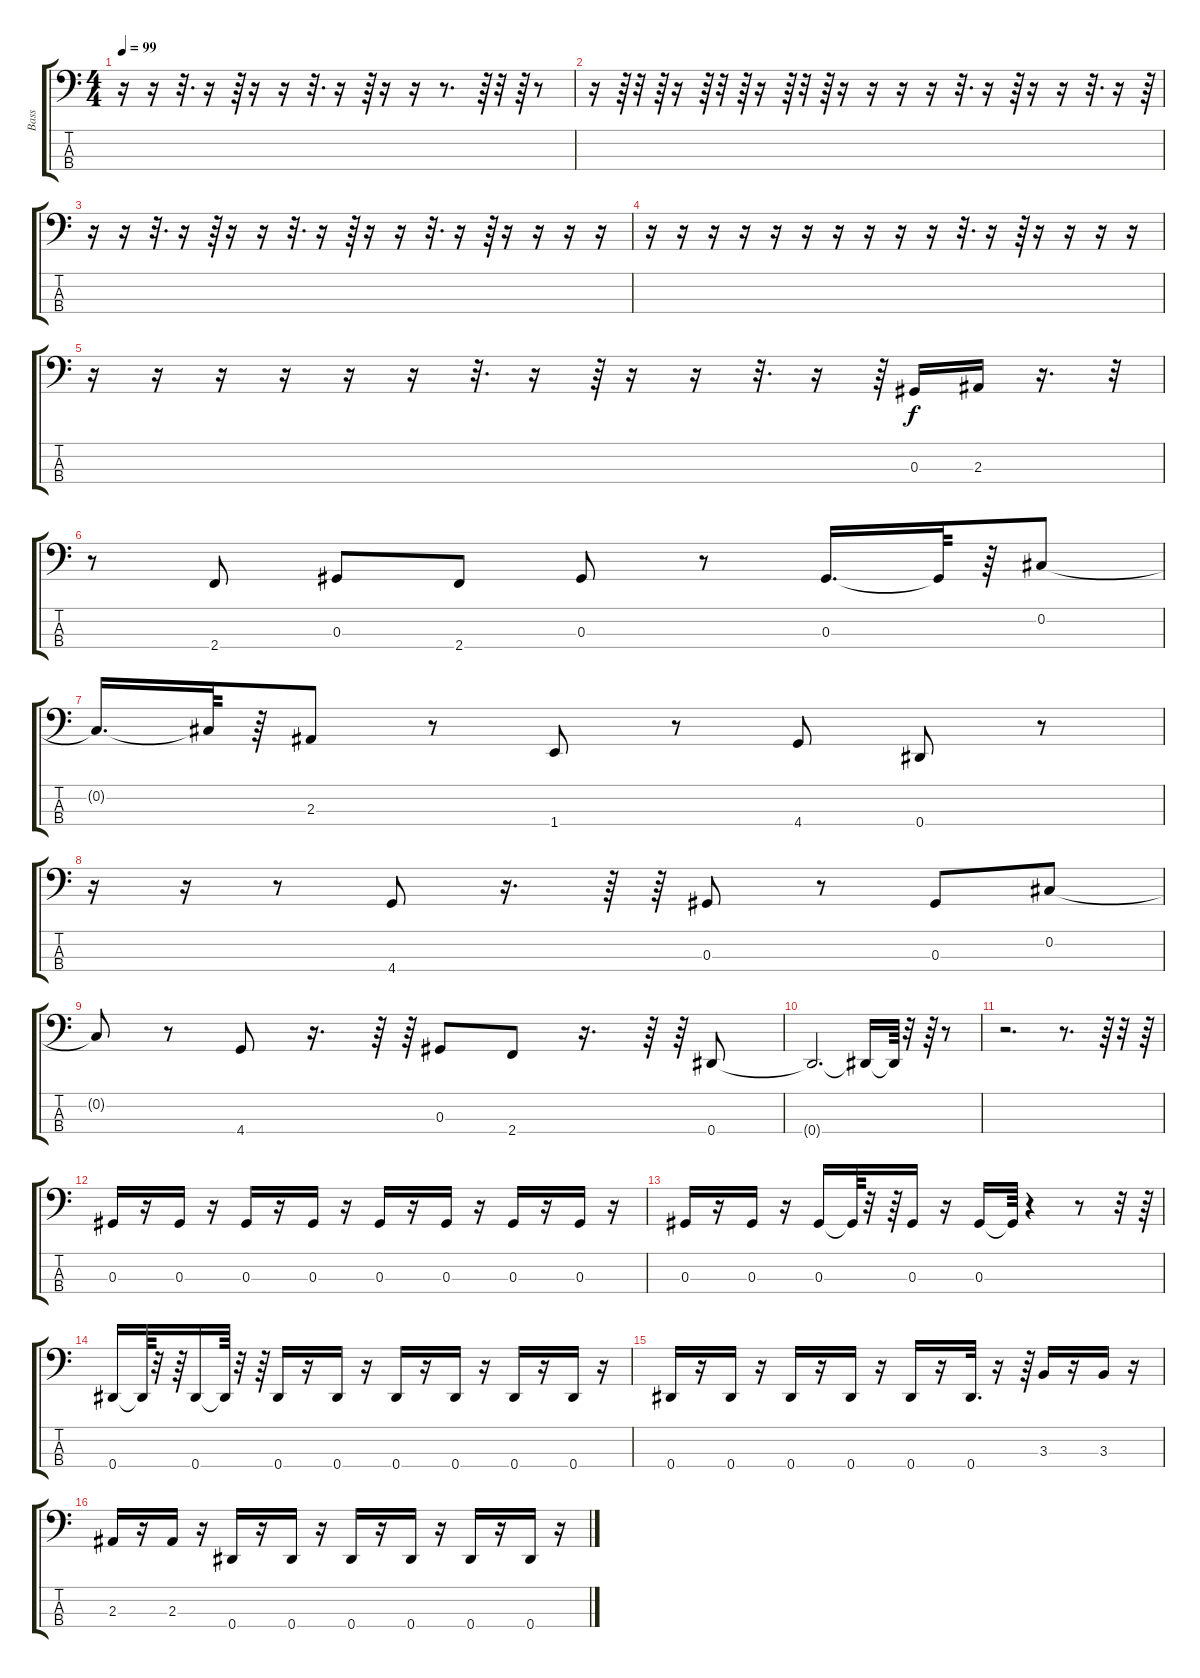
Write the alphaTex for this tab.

\track ("Bass    " "Bass    ") {instrument slapbass1}
\staff {score tabs}
\tuning (Gb2 Db2 Ab1 Eb1) {hide}
\ts (4 4)
\tempo 99
\clef f4
\ks c
r.16{dy f} r.16 r.32{d} r.16 r.64 r.16 r.16 r.32{d} r.16 r.64 r.16 r.16 r.8{d} r.64 r.32 r.64 r.8 |
r.16 r.64 r.32 r.64 r.16 r.64 r.32 r.64 r.16 r.64 r.32 r.64 r.16 r.16 r.16 r.16 r.32{d} r.16 r.64 r.16 r.16 r.32{d} r.16 r.64 |
r.16 r.16 r.32{d} r.16 r.64 r.16 r.16 r.32{d} r.16 r.64 r.16 r.16 r.32{d} r.16 r.64 r.16 r.16 r.16 r.16 |
r.16 r.16 r.16 r.16 r.16 r.16 r.16 r.16 r.16 r.16 r.32{d} r.16 r.64 r.16 r.16 r.16 r.16 |
r.16 r.16 r.16 r.16 r.16 r.16 r.32{d} r.16 r.64 r.16 r.16 r.32{d} r.16 r.64 0.3.16 2.3.16 r.16{d} r.32 |
r.8 2.4.8 0.3.8 2.4.8 0.3.8 r.8 0.3.16{d} 0.3{t}.64 r.64 0.2.8 |
0.2{t}.16{d} 0.2{t}.64 r.64 2.3.8 r.8 1.4.8 r.8 4.4.8 0.4.8 r.8 |
r.16 r.16 r.8 4.4.8 r.16{d} r.64 r.64 0.3.8 r.8 0.3.8 0.2.8 |
0.2{t}.8 r.8 4.4.8 r.16{d} r.64 r.64 0.3.8 2.4.8 r.16{d} r.64 r.64 0.4.8 |
0.4{t}.2{d} 0.4{t}.16 0.4{t}.64 r.32 r.64 r.8 |
r.2{d} r.8{d} r.64 r.32 r.64 |
0.3.16 r.16 0.3.16 r.16 0.3.16 r.16 0.3.16 r.16 0.3.16 r.16 0.3.16 r.16 0.3.16 r.16 0.3.16 r.16 |
0.3.16 r.16 0.3.16 r.16 0.3.16 0.3{t}.64 r.32 r.64 0.3.16 r.16 0.3.16 0.3{t}.64 r.4 r.8 r.32 r.64 |
0.4.16 0.4{t}.64 r.32 r.64 0.4.16 0.4{t}.64 r.32 r.64 0.4.16 r.16 0.4.16 r.16 0.4.16 r.16 0.4.16 r.16 0.4.16 r.16 0.4.16 r.16 |
0.4.16 r.16 0.4.16 r.16 0.4.16 r.16 0.4.16 r.16 0.4.16 r.16 0.4.32{d} r.16 r.64 3.3.16 r.16 3.3.16 r.16 |
2.3.16 r.16 2.3.16 r.16 0.4.16 r.16 0.4.16 r.16 0.4.16 r.16 0.4.16 r.16 0.4.16 r.16 0.4.16 r.16
